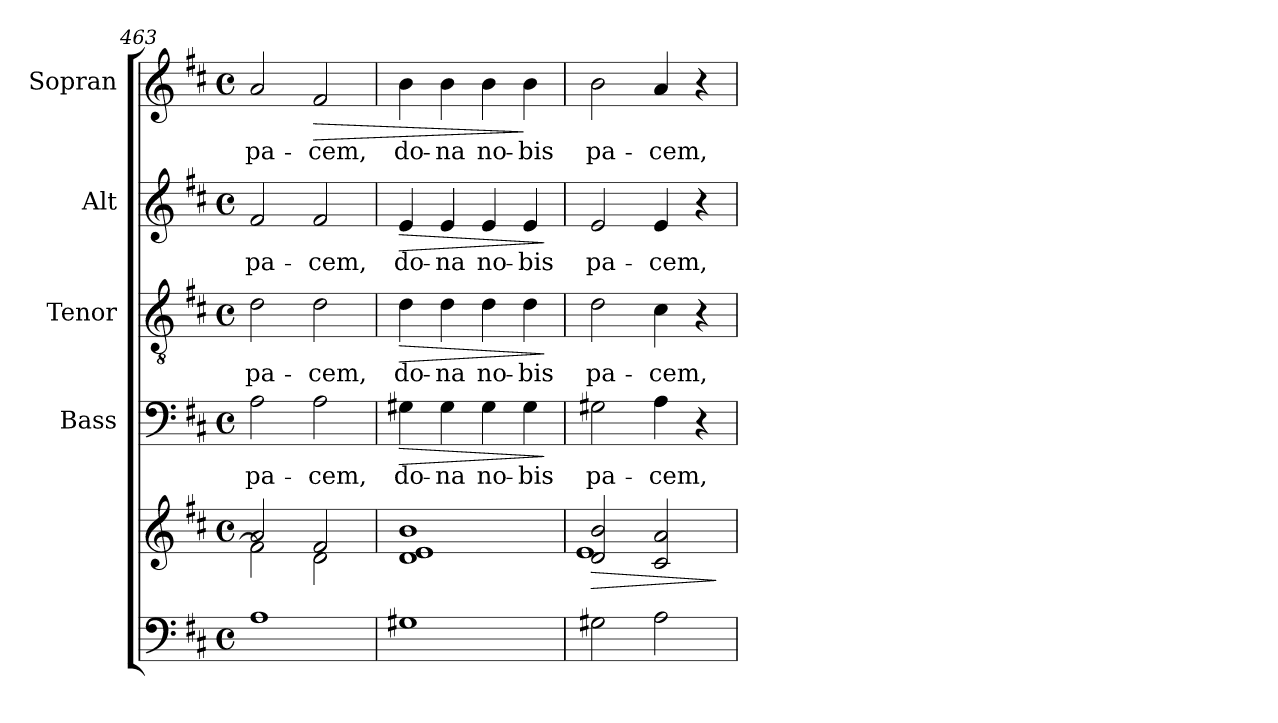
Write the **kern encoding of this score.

**kern	**kern	**dynam	**kern	**text	**dynam	**kern	**text	**dynam	**kern	**text	**dynam	**kern	**text	**dynam
*part5	*part5	*part5	*part4	*part4	*part4	*part3	*part3	*part3	*part2	*part2	*part2	*part1	*part1	*part1
*staff6	*staff5	*staff5/6	*staff4	*staff4	*staff4	*staff3	*staff3	*staff3	*staff2	*staff2	*staff2	*staff1	*staff1	*staff1
*	*	*	*I"Bass	*	*	*I"Tenor	*	*	*I"Alt	*	*	*I"Sopran	*	*
*	*	*	*I'B.	*	*	*I'T.	*	*	*I'A.	*	*	*I'S.	*	*
*clefF4	*clefG2	*	*clefF4	*	*	*clefGv2	*	*	*clefG2	*	*	*clefG2	*	*
*k[f#c#]	*k[f#c#]	*	*k[f#c#]	*	*	*k[f#c#]	*	*	*k[f#c#]	*	*	*k[f#c#]	*	*
*D:	*D:	*	*D:	*	*	*D:	*	*	*D:	*	*	*D:	*	*
*M4/4	*M4/4	*	*M4/4	*	*	*M4/4	*	*	*M4/4	*	*	*M4/4	*	*
*met(c)	*met(c)	*	*met(c)	*	*	*met(c)	*	*	*met(c)	*	*	*met(c)	*	*
=463	=463	=463	=463	=463	=463	=463	=463	=463	=463	=463	=463	=463	=463	=463
*	*^	*	*	*	*	*	*	*	*	*	*	*	*	*
!	!	!	!	!	!LO:LY:b	!	!	!LO:LY:b	!	!	!LO:LY:b	!	!	!LO:LY:b	!
1A	2a/	2f#\]	.	2A\	pa-	.	2d\	pa-	.	2f#/	pa-	.	2a/	pa-	.
!	!	!	!	!	!LO:LY:b	!	!	!LO:LY:b	!	!	!LO:LY:b	!	!	!LO:LY:b	!LO:HP:b
.	2f#/	2d\	.	2A\	-cem,	.	2d\	-cem,	.	2f#/	-cem,	.	2f#/	-cem,	>
=464	=464	=464	=464	=464	=464	=464	=464	=464	=464	=464	=464	=464	=464	=464	=464
!	!	!	!	!	!LO:LY:b	!LO:HP:b	!	!LO:LY:b	!LO:HP:b	!	!LO:LY:b	!LO:HP:b	!	!LO:LY:b	!
*	*v	*v	*	*	*	*	*	*	*	*	*	*	*	*	*
1G#X	1d 1e 1b	.	4G#X\	do-	>	4d\	do-	>	4e/	do-	>	4b\	do-	.
!	!	!	!	!LO:LY:b	!	!	!LO:LY:b	!	!	!LO:LY:b	!	!	!LO:LY:b	!
.	.	.	4G#\	-na	.	4d\	-na	.	4e/	-na	.	4b\	-na	.
!	!	!	!	!LO:LY:b	!	!	!LO:LY:b	!	!	!LO:LY:b	!	!	!LO:LY:b	!
.	.	.	4G#\	no-	.	4d\	no-	.	4e/	no-	.	4b\	no-	.
!	!	!	!	!LO:LY:b	!	!	!LO:LY:b	!	!	!LO:LY:b	!	!	!LO:LY:b	!
.	.	.	4G#\	-bis	.	4d\	-bis	.	4e/	-bis	.	4b\	-bis	]
.	.	.	.	.	]	.	.	]	.	.	]	.	.	.
=465	=465	=465	=465	=465	=465	=465	=465	=465	=465	=465	=465	=465	=465	=465
!	!	!LO:HP:b	!	!LO:LY:b	!	!	!LO:LY:b	!	!	!LO:LY:b	!	!	!LO:LY:b	!
*	*^	*	*	*	*	*	*	*	*	*	*	*	*	*
2G#X\	2d/ 2b/	1e	>	2G#X\	pa-	.	2d\	pa-	.	2e/	pa-	.	2b\	pa-	.
!	!	!	!	!	!LO:LY:b	!	!	!LO:LY:b	!	!	!LO:LY:b	!	!	!LO:LY:b	!
2A\	2c#/ 2a/	.	.	4A\	-cem,	.	4c#\	-cem,	.	4e/	-cem,	.	4a/	-cem,	.
.	.	.	.	4r	.	.	4r	.	.	4r	.	.	4r	.	.
*	*v	*v	*	*	*	*	*	*	*	*	*	*	*	*	*
.	.	]	.	.	.	.	.	.	.	.	.	.	.	.
=	=	=	=	=	=	=	=	=	=	=	=	=	=	=
*-	*-	*-	*-	*-	*-	*-	*-	*-	*-	*-	*-	*-	*-	*-
